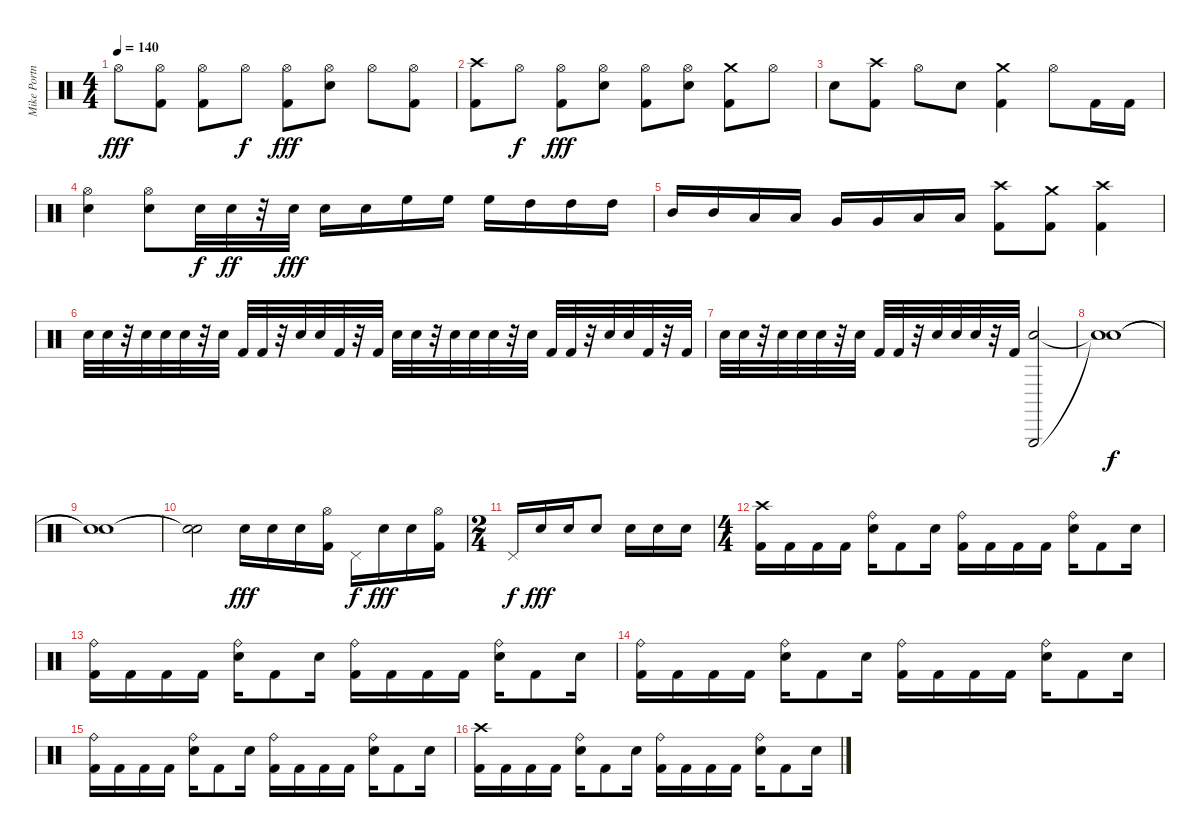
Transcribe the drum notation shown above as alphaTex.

\track ("Mike Portnoy - Drum" "Mike Portn") {instrument percussion}
\staff {score}
\articulation defaults
\ts (4 4)
\tempo 140
\clef neutral
\ks c "Hi-Hat (open)".8{dy fff}
("Hi-Hat (open)" "Kick (hit) 2").8 ("Hi-Hat (open)" "Kick (hit) 2").8 "Hi-Hat (open)".8{dy f} ("Hi-Hat (open)" "Kick (hit) 2").8{dy fff} ("Hi-Hat (open)" "Snare (hit) 2").8 "Hi-Hat (open)".8 ("Hi-Hat (open)" "Kick (hit) 2").8 |
("Crash high (hit)" "Kick (hit) 2").8 "Hi-Hat (open)".8{dy f} ("Hi-Hat (open)" "Kick (hit) 2").8{dy fff} ("Hi-Hat (open)" "Snare (hit) 2").8 ("Hi-Hat (open)" "Kick (hit) 2").8 ("Hi-Hat (open)" "Snare (hit) 2").8 ("Crash medium (hit)" "Kick (hit) 2").8 "Hi-Hat (open)".8 |
"Snare (hit) 2".8 ("Crash high (hit)" "Kick (hit) 2").8 "Hi-Hat (open)".8 "Snare (hit) 2".8 ("Crash medium (hit)" "Kick (hit) 2").4 "Hi-Hat (open)".8 "Kick (hit) 2".16 "Kick (hit) 2".16 |
("Hi-Hat (open)" "Snare (hit) 2").4 ("Hi-Hat (open)" "Snare (hit) 2").8 "Snare (hit) 2".32{dy f} "Snare (hit) 2".32{dy ff} r.32 "Snare (hit) 2".32{dy fff} "Snare (hit) 2".16 "Snare (hit) 2".16 "High Floor Tom (hit)".16 "High Floor Tom (hit)".16 "High Floor Tom (hit)".16 "High Tom (hit)".16 "High Tom (hit)".16 "High Tom (hit)".16 |
"Mid Tom (hit)".16 "Mid Tom (hit)".16 "Low Tom (hit)".16 "Low Tom (hit)".16 "Very Low Tom (hit)".16 "Very Low Tom (hit)".16 "Low Floor Tom (hit)".16 "Low Floor Tom (hit)".16 ("Crash high (hit)" "Kick (hit) 2").8 ("Crash medium (hit)" "Kick (hit) 2").8 ("Crash high (hit)" "Kick (hit) 2").4 |
"Snare (hit) 2".32 "Snare (hit) 2".32 r.32 "Snare (hit) 2".32 "Snare (hit) 2".32 "Snare (hit) 2".32 r.32 "Snare (hit) 2".32 "Kick (hit) 2".32 "Kick (hit) 2".32 r.32 "Snare (hit) 2".32 "Snare (hit) 2".32 "Kick (hit) 2".32 r.32 "Kick (hit) 2".32 "Snare (hit) 2".32 "Snare (hit) 2".32 r.32 "Snare (hit) 2".32 "Snare (hit) 2".32 "Snare (hit) 2".32 r.32 "Snare (hit) 2".32 "Kick (hit) 2".32 "Kick (hit) 2".32 r.32 "Snare (hit) 2".32 "Snare (hit) 2".32 "Kick (hit) 2".32 r.32 "Kick (hit) 2".32 |
"Snare (hit) 2".32 "Snare (hit) 2".32 r.32 "Snare (hit) 2".32 "Snare (hit) 2".32 "Snare (hit) 2".32 r.32 "Snare (hit) 2".32 "Kick (hit) 2".32 "Kick (hit) 2".32 r.32 "Snare (hit) 2".32 "Snare (hit) 2".32 "Snare (hit) 2".32 r.32 "Kick (hit) 2".32 ("Triangle (hit)" "Snare (hit) 2").2 |
("Snare (hit)"{t} "Snare (hit)"{t}).1{dy f} |
("Snare (hit)"{t} "Snare (hit)"{t}).1 |
("Snare (hit)"{t} "Snare (hit)"{t}).2 "Snare (hit) 2".16{dy fff} "Snare (hit) 2".16 "Snare (hit) 2".16 ("Hi-Hat (open)" "Kick (hit) 2").16 "Pedal Hi-Hat (hit)".16{dy f} "Snare (hit) 2".16{dy fff} "Snare (hit) 2".16 ("Hi-Hat (open)" "Kick (hit) 2").16 |
\ts (2 4)
"Pedal Hi-Hat (hit)".16{dy f} "Snare (hit) 2".16{dy fff} "Snare (hit) 2".16 "Snare (hit) 2".8 "Snare (hit) 2".16 "Snare (hit) 2".16 "Snare (hit) 2".16 |
\ts (4 4)
("Crash high (hit)" "Kick (hit) 2").16 "Kick (hit) 2".16 "Kick (hit) 2".16 "Kick (hit) 2".16 ("Ride (bell)" "Snare (hit) 2").16 "Kick (hit) 2".8 "Snare (hit) 2".16 ("Ride (bell)" "Kick (hit) 2").16 "Kick (hit) 2".16 "Kick (hit) 2".16 "Kick (hit) 2".16 ("Ride (bell)" "Snare (hit) 2").16 "Kick (hit) 2".8 "Snare (hit) 2".16 |
("Ride (bell)" "Kick (hit) 2").16 "Kick (hit) 2".16 "Kick (hit) 2".16 "Kick (hit) 2".16 ("Ride (bell)" "Snare (hit) 2").16 "Kick (hit) 2".8 "Snare (hit) 2".16 ("Ride (bell)" "Kick (hit) 2").16 "Kick (hit) 2".16 "Kick (hit) 2".16 "Kick (hit) 2".16 ("Ride (bell)" "Snare (hit) 2").16 "Kick (hit) 2".8 "Snare (hit) 2".16 |
("Ride (bell)" "Kick (hit) 2").16 "Kick (hit) 2".16 "Kick (hit) 2".16 "Kick (hit) 2".16 ("Ride (bell)" "Snare (hit) 2").16 "Kick (hit) 2".8 "Snare (hit) 2".16 ("Ride (bell)" "Kick (hit) 2").16 "Kick (hit) 2".16 "Kick (hit) 2".16 "Kick (hit) 2".16 ("Ride (bell)" "Snare (hit) 2").16 "Kick (hit) 2".8 "Snare (hit) 2".16 |
("Ride (bell)" "Kick (hit) 2").16 "Kick (hit) 2".16 "Kick (hit) 2".16 "Kick (hit) 2".16 ("Ride (bell)" "Snare (hit) 2").16 "Kick (hit) 2".8 "Snare (hit) 2".16 ("Ride (bell)" "Kick (hit) 2").16 "Kick (hit) 2".16 "Kick (hit) 2".16 "Kick (hit) 2".16 ("Ride (bell)" "Snare (hit) 2").16 "Kick (hit) 2".8 "Snare (hit) 2".16 |
("Crash high (hit)" "Kick (hit) 2").16 "Kick (hit) 2".16 "Kick (hit) 2".16 "Kick (hit) 2".16 ("Ride (bell)" "Snare (hit) 2").16 "Kick (hit) 2".8 "Snare (hit) 2".16 ("Ride (bell)" "Kick (hit) 2").16 "Kick (hit) 2".16 "Kick (hit) 2".16 "Kick (hit) 2".16 ("Ride (bell)" "Snare (hit) 2").16 "Kick (hit) 2".8 "Snare (hit) 2".16
